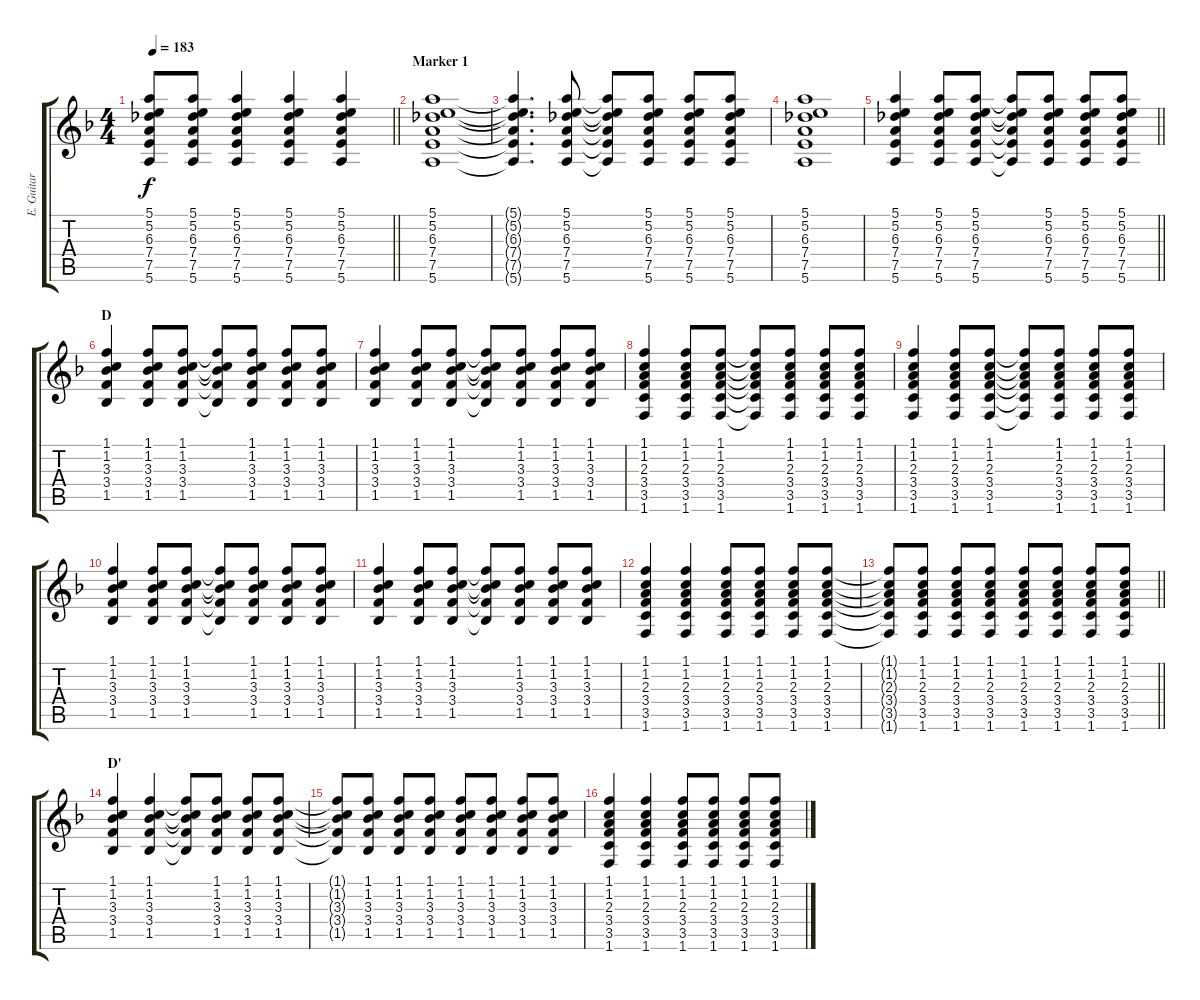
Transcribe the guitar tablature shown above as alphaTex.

\track ("E. Guitar I" "E. Guitar ") {instrument electricguitarclean}
\staff {score tabs}
\tuning (E4 B3 G3 D3 A2 E2) {hide}
\ts (4 4)
\tempo 183
\clef g2
\barLineRight lightlight
\ks f
(5.1{t} 5.2{t} 6.3{t} 7.4{t} 7.5{t} 5.6{t}).8{dy f} (5.1 5.2 6.3 7.4 7.5 5.6).8 (5.1 5.2 6.3 7.4 7.5 5.6).4 (5.1 5.2 6.3 7.4 7.5 5.6).4 (5.1 5.2 6.3 7.4 7.5 5.6).4 |
\section ("" "Marker 1")
(5.1 5.2 6.3 7.4 7.5 5.6).1 |
(5.1{t} 5.2{t} 6.3{t} 7.4{t} 7.5{t} 5.6{t}).4{d} (5.1 5.2 6.3 7.4 7.5 5.6).8 (5.1{t} 5.2{t} 6.3{t} 7.4{t} 7.5{t} 5.6{t}).8 (5.1 5.2 6.3 7.4 7.5 5.6).8 (5.1 5.2 6.3 7.4 7.5 5.6).8 (5.1 5.2 6.3 7.4 7.5 5.6).8 |
(5.1 5.2 6.3 7.4 7.5 5.6).1 |
\barLineRight lightlight
(5.1 5.2 6.3 7.4 7.5 5.6).4 (5.1 5.2 6.3 7.4 7.5 5.6).8 (5.1 5.2 6.3 7.4 7.5 5.6).8 (5.1{t} 5.2{t} 6.3{t} 7.4{t} 7.5{t} 5.6{t}).8 (5.1 5.2 6.3 7.4 7.5 5.6).8 (5.1 5.2 6.3 7.4 7.5 5.6).8 (5.1 5.2 6.3 7.4 7.5 5.6).8 |
\section ("" "D")
(1.1 1.2 3.3 3.4 1.5).4 (1.1 1.2 3.3 3.4 1.5).8 (1.1 1.2 3.3 3.4 1.5).8 (1.1{t} 1.2{t} 3.3{t} 3.4{t} 1.5{t}).8 (1.1 1.2 3.3 3.4 1.5).8 (1.1 1.2 3.3 3.4 1.5).8 (1.1 1.2 3.3 3.4 1.5).8 |
(1.1 1.2 3.3 3.4 1.5).4 (1.1 1.2 3.3 3.4 1.5).8 (1.1 1.2 3.3 3.4 1.5).8 (1.1{t} 1.2{t} 3.3{t} 3.4{t} 1.5{t}).8 (1.1 1.2 3.3 3.4 1.5).8 (1.1 1.2 3.3 3.4 1.5).8 (1.1 1.2 3.3 3.4 1.5).8 |
(1.1 1.2 2.3 3.4 3.5 1.6).4 (1.1 1.2 2.3 3.4 3.5 1.6).8 (1.1 1.2 2.3 3.4 3.5 1.6).8 (1.1{t} 1.2{t} 2.3{t} 3.4{t} 3.5{t} 1.6{t}).8 (1.1 1.2 2.3 3.4 3.5 1.6).8 (1.1 1.2 2.3 3.4 3.5 1.6).8 (1.1 1.2 2.3 3.4 3.5 1.6).8 |
(1.1 1.2 2.3 3.4 3.5 1.6).4 (1.1 1.2 2.3 3.4 3.5 1.6).8 (1.1 1.2 2.3 3.4 3.5 1.6).8 (1.1{t} 1.2{t} 2.3{t} 3.4{t} 3.5{t} 1.6{t}).8 (1.1 1.2 2.3 3.4 3.5 1.6).8 (1.1 1.2 2.3 3.4 3.5 1.6).8 (1.1 1.2 2.3 3.4 3.5 1.6).8 |
(1.1 1.2 3.3 3.4 1.5).4 (1.1 1.2 3.3 3.4 1.5).8 (1.1 1.2 3.3 3.4 1.5).8 (1.1{t} 1.2{t} 3.3{t} 3.4{t} 1.5{t}).8 (1.1 1.2 3.3 3.4 1.5).8 (1.1 1.2 3.3 3.4 1.5).8 (1.1 1.2 3.3 3.4 1.5).8 |
(1.1 1.2 3.3 3.4 1.5).4 (1.1 1.2 3.3 3.4 1.5).8 (1.1 1.2 3.3 3.4 1.5).8 (1.1{t} 1.2{t} 3.3{t} 3.4{t} 1.5{t}).8 (1.1 1.2 3.3 3.4 1.5).8 (1.1 1.2 3.3 3.4 1.5).8 (1.1 1.2 3.3 3.4 1.5).8 |
(1.1 1.2 2.3 3.4 3.5 1.6).4 (1.1 1.2 2.3 3.4 3.5 1.6).4 (1.1 1.2 2.3 3.4 3.5 1.6).8 (1.1 1.2 2.3 3.4 3.5 1.6).8 (1.1 1.2 2.3 3.4 3.5 1.6).8 (1.1 1.2 2.3 3.4 3.5 1.6).8 |
\barLineRight lightlight
(1.1{t} 1.2{t} 2.3{t} 3.4{t} 3.5{t} 1.6{t}).8 (1.1 1.2 2.3 3.4 3.5 1.6).8 (1.1 1.2 2.3 3.4 3.5 1.6).8 (1.1 1.2 2.3 3.4 3.5 1.6).8 (1.1 1.2 2.3 3.4 3.5 1.6).8 (1.1 1.2 2.3 3.4 3.5 1.6).8 (1.1 1.2 2.3 3.4 3.5 1.6).8 (1.1 1.2 2.3 3.4 3.5 1.6).8 |
\section ("" "D'")
(1.1 1.2 3.3 3.4 1.5).4 (1.1 1.2 3.3 3.4 1.5).4 (1.1{t} 1.2{t} 3.3{t} 3.4{t} 1.5{t}).8 (1.1 1.2 3.3 3.4 1.5).8 (1.1 1.2 3.3 3.4 1.5).8 (1.1 1.2 3.3 3.4 1.5).8 |
(1.1{t} 1.2{t} 3.3{t} 3.4{t} 1.5{t}).8 (1.1 1.2 3.3 3.4 1.5).8 (1.1 1.2 3.3 3.4 1.5).8 (1.1 1.2 3.3 3.4 1.5).8 (1.1 1.2 3.3 3.4 1.5).8 (1.1 1.2 3.3 3.4 1.5).8 (1.1 1.2 3.3 3.4 1.5).8 (1.1 1.2 3.3 3.4 1.5).8 |
(1.1 1.2 2.3 3.4 3.5 1.6).4 (1.1 1.2 2.3 3.4 3.5 1.6).4 (1.1 1.2 2.3 3.4 3.5 1.6).8 (1.1 1.2 2.3 3.4 3.5 1.6).8 (1.1 1.2 2.3 3.4 3.5 1.6).8 (1.1 1.2 2.3 3.4 3.5 1.6).8
